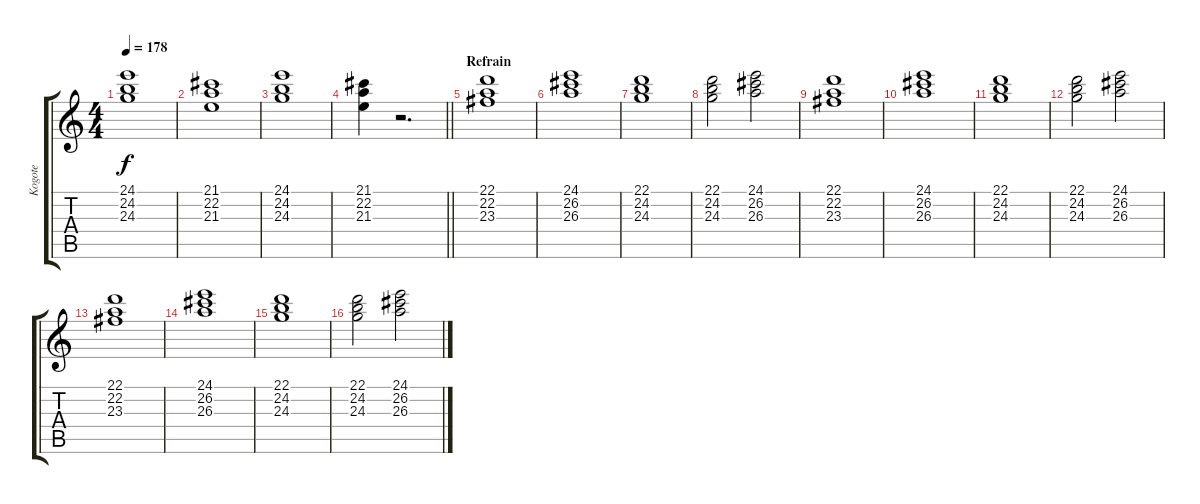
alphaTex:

\track ("Kogote" "Kogote") {instrument drawbarorgan}
\staff {score tabs}
\tuning (E4 B3 G3 D3 A2 E2) {hide}
\ts (4 4)
\tempo 178
\clef g2
\ks c
(24.1 24.2 24.3).1{dy f} |
(21.1 22.2 21.3).1 |
(24.1 24.2 24.3).1 |
\barLineRight lightlight
(21.1 22.2 21.3).4 r.2{d} |
\section ("" "Refrain")
(22.1 22.2 23.3).1 |
(24.1 26.2 26.3).1 |
(22.1 24.2 24.3).1 |
(22.1 24.2 24.3).2 (24.1 26.2 26.3).2 |
(22.1 22.2 23.3).1 |
(24.1 26.2 26.3).1 |
(22.1 24.2 24.3).1 |
(22.1 24.2 24.3).2 (24.1 26.2 26.3).2 |
(22.1 22.2 23.3).1 |
(24.1 26.2 26.3).1 |
(22.1 24.2 24.3).1 |
(22.1 24.2 24.3).2 (24.1 26.2 26.3).2
